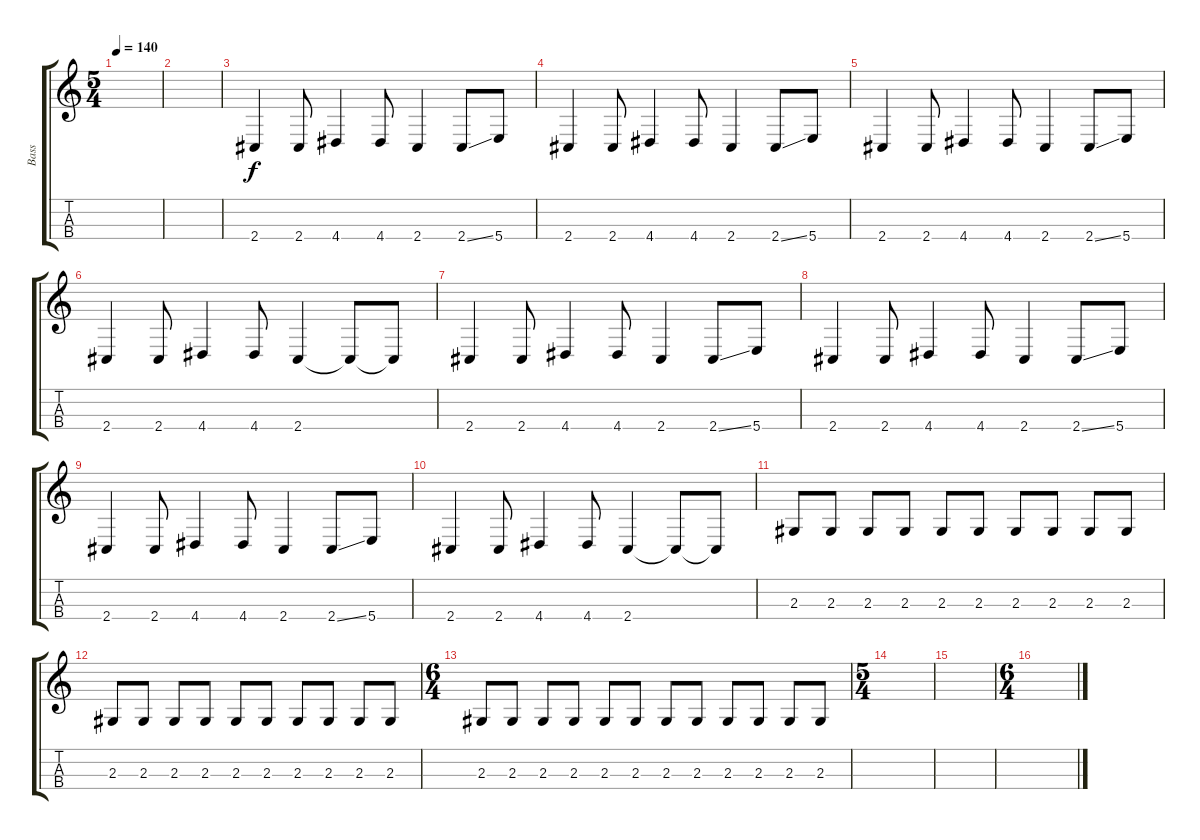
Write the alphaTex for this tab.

\track ("Bass" "Bass") {instrument electricbassfinger}
\staff {score tabs}
\tuning (E3 B2 Gb2 B1) {hide}
\ts (5 4)
\tempo 140
\clef g2
\ks c
|
|
2.4.4 2.4.8 4.4.4 4.4.8 2.4.4 2.4{ss}.8 5.4.8 |
2.4.4 2.4.8 4.4.4 4.4.8 2.4.4 2.4{ss}.8 5.4.8 |
2.4.4 2.4.8 4.4.4 4.4.8 2.4.4 2.4{ss}.8 5.4.8 |
2.4.4 2.4.8 4.4.4 4.4.8 2.4.4 2.4{t}.8 2.4{t}.8 |
2.4.4 2.4.8 4.4.4 4.4.8 2.4.4 2.4{ss}.8 5.4.8 |
2.4.4 2.4.8 4.4.4 4.4.8 2.4.4 2.4{ss}.8 5.4.8 |
2.4.4 2.4.8 4.4.4 4.4.8 2.4.4 2.4{ss}.8 5.4.8 |
2.4.4 2.4.8 4.4.4 4.4.8 2.4.4 2.4{t}.8 2.4{t}.8 |
2.3.8 2.3.8 2.3.8 2.3.8 2.3.8 2.3.8 2.3.8 2.3.8 2.3.8 2.3.8 |
2.3.8 2.3.8 2.3.8 2.3.8 2.3.8 2.3.8 2.3.8 2.3.8 2.3.8 2.3.8 |
\ts (6 4)
2.3.8 2.3.8 2.3.8 2.3.8 2.3.8 2.3.8 2.3.8 2.3.8 2.3.8 2.3.8 2.3.8 2.3.8 |
\ts (5 4)
|
|
\ts (6 4)
